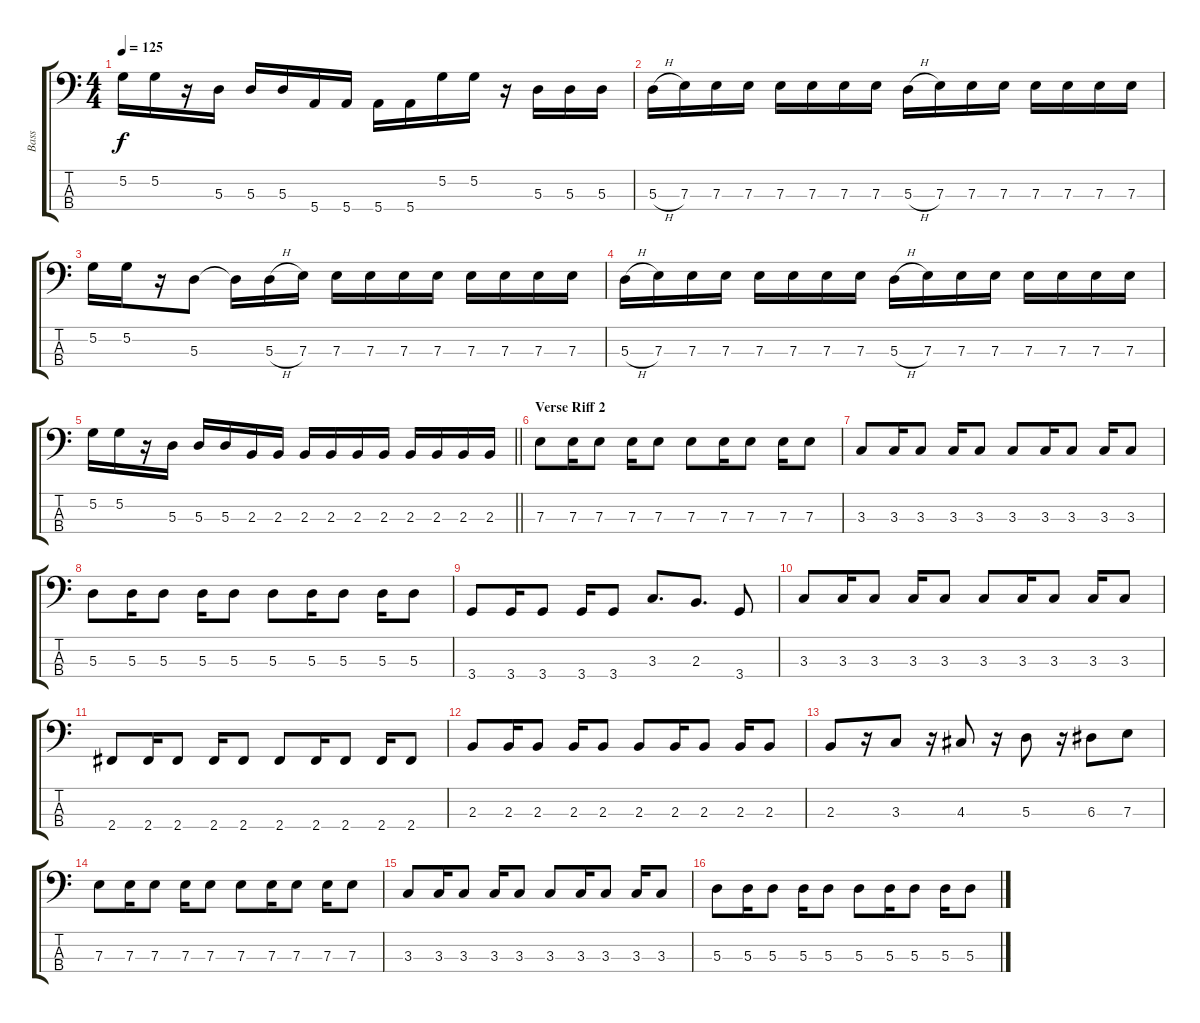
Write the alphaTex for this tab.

\track ("Bass" "Bass") {instrument electricbassfinger}
\staff {score tabs}
\tuning (G2 D2 A1 E1) {hide}
\ts (4 4)
\tempo 125
\clef f4
\ks c
5.2.16{dy f} 5.2.16 r.16 5.3.16 5.3.16 5.3.16 5.4.16 5.4.16 5.4.16 5.4.16 5.2.16 5.2.16 r.16 5.3.16 5.3.16 5.3.16 |
5.3{h}.16 7.3.16 7.3.16 7.3.16 7.3.16 7.3.16 7.3.16 7.3.16 5.3{h}.16 7.3.16 7.3.16 7.3.16 7.3.16 7.3.16 7.3.16 7.3.16 |
5.2.16 5.2.16 r.16 5.3.8 5.3{t}.16 5.3{h}.16 7.3.16 7.3.16 7.3.16 7.3.16 7.3.16 7.3.16 7.3.16 7.3.16 7.3.16 |
5.3{h}.16 7.3.16 7.3.16 7.3.16 7.3.16 7.3.16 7.3.16 7.3.16 5.3{h}.16 7.3.16 7.3.16 7.3.16 7.3.16 7.3.16 7.3.16 7.3.16 |
\barLineRight lightlight
5.2.16 5.2.16 r.16 5.3.16 5.3.16 5.3.16 2.3.16 2.3.16 2.3.16 2.3.16 2.3.16 2.3.16 2.3.16 2.3.16 2.3.16 2.3.16 |
\section ("" "Verse Riff 2")
7.3.8 7.3.16 7.3.8 7.3.16 7.3.8 7.3.8 7.3.16 7.3.8 7.3.16 7.3.8 |
3.3.8 3.3.16 3.3.8 3.3.16 3.3.8 3.3.8 3.3.16 3.3.8 3.3.16 3.3.8 |
5.3.8 5.3.16 5.3.8 5.3.16 5.3.8 5.3.8 5.3.16 5.3.8 5.3.16 5.3.8 |
3.4.8 3.4.16 3.4.8 3.4.16 3.4.8 3.3.8{d} 2.3.8{d} 3.4.8 |
3.3.8 3.3.16 3.3.8 3.3.16 3.3.8 3.3.8 3.3.16 3.3.8 3.3.16 3.3.8 |
2.4.8 2.4.16 2.4.8 2.4.16 2.4.8 2.4.8 2.4.16 2.4.8 2.4.16 2.4.8 |
2.3.8 2.3.16 2.3.8 2.3.16 2.3.8 2.3.8 2.3.16 2.3.8 2.3.16 2.3.8 |
2.3.8 r.16 3.3.8 r.16 4.3.8 r.16 5.3.8 r.16 6.3.8 7.3.8 |
7.3.8 7.3.16 7.3.8 7.3.16 7.3.8 7.3.8 7.3.16 7.3.8 7.3.16 7.3.8 |
3.3.8 3.3.16 3.3.8 3.3.16 3.3.8 3.3.8 3.3.16 3.3.8 3.3.16 3.3.8 |
5.3.8 5.3.16 5.3.8 5.3.16 5.3.8 5.3.8 5.3.16 5.3.8 5.3.16 5.3.8
